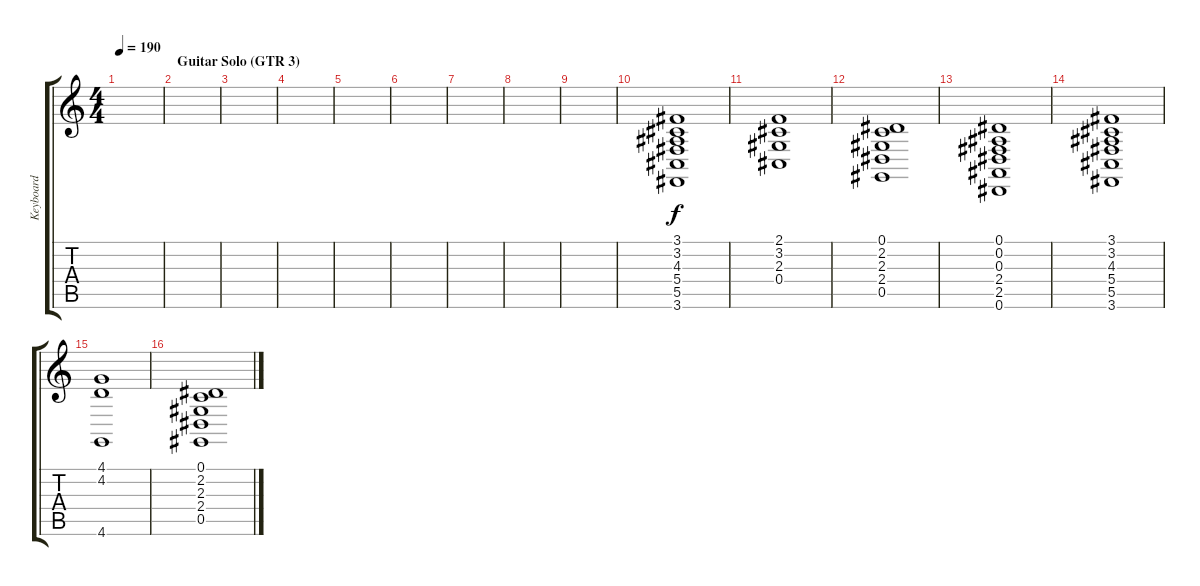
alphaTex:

\track ("Keyboard" "Keyboard") {instrument choiraahs}
\staff {score tabs}
\tuning (Eb4 Bb3 Gb3 Db3 Ab2 Eb2) {hide}
\ts (4 4)
\tempo 190
\clef g2
\ks c
|
\section ("" "Guitar Solo (GTR 3)")
|
|
|
|
|
|
|
|
(3.1 3.2 4.3 5.4 5.5 3.6).1 |
(2.1 3.2 2.3 0.4).1 |
(0.1 2.2 2.3 2.4 0.5).1 |
(0.1 0.2 0.3 2.4 2.5 0.6).1 |
(3.1 3.2 4.3 5.4 5.5 3.6).1 |
(4.1 4.2 4.6).1 |
(0.1 2.2 2.3 2.4 0.5).1
